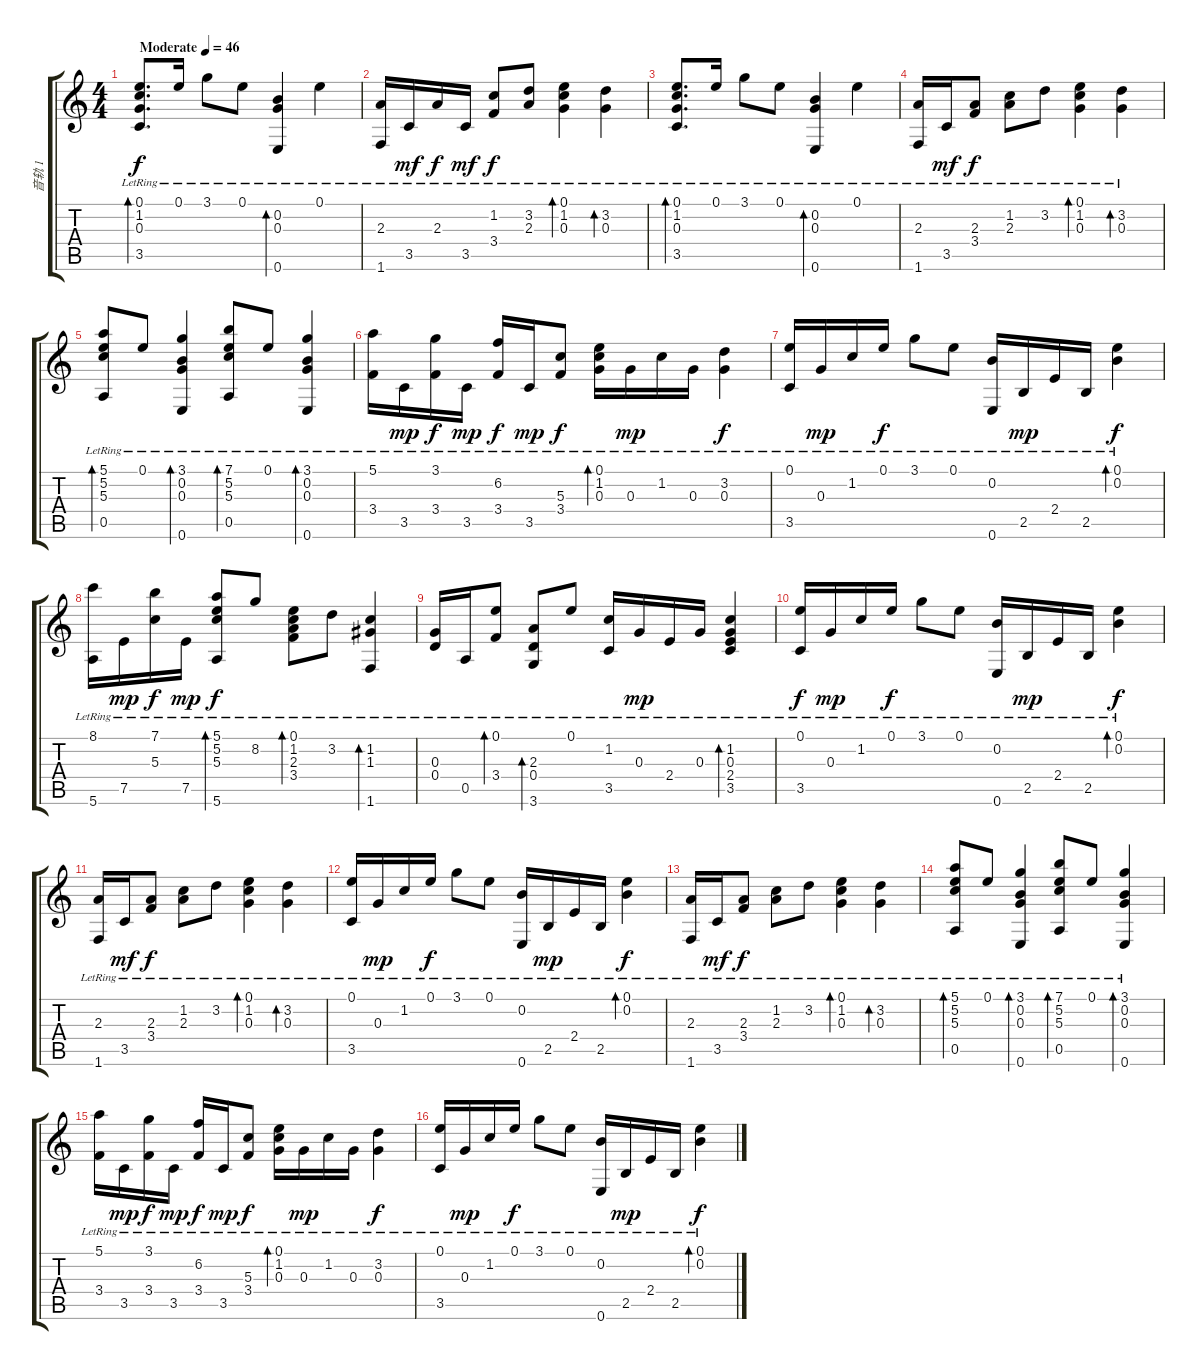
\track ("音轨 1" "音轨 1") {instrument acousticguitarsteel}
\staff {score tabs}
\tuning (E4 B3 G3 D3 A2 E2) {hide}
\ts (4 4)
\tempo (46 "Moderate")
\clef g2
\ks c
(0.1{lr} 1.2{lr} 0.3 3.5{lr}).8{d bd 60 dy f instrument acousticguitarsteel} 0.1{lr}.16 3.1{lr}.8 0.1{lr}.8 (0.2{lr} 0.3{lr} 0.6{lr}).4{bd 60} 0.1{lr}.4 |
(2.3{lr} 1.6{lr}).16 3.5{lr}.16{dy mf} 2.3{lr}.16{dy f} 3.5{lr}.16{dy mf} (1.2{lr} 3.4{lr}).8{dy f} (3.2{lr} 2.3{lr}).8 (0.1{lr} 1.2{lr} 0.3{lr}).4{bd 60} (3.2{lr} 0.3{lr}).4{bd 60} |
(0.1{lr} 1.2{lr} 0.3 3.5{lr}).8{d bd 60} 0.1{lr}.16 3.1{lr}.8 0.1{lr}.8{txt ""} (0.2{lr} 0.3{lr} 0.6{lr}).4{bd 60} 0.1{lr}.4 |
(2.3{lr} 1.6{lr}).16 3.5{lr}.16{dy mf} (2.3{lr} 3.4{lr}).8{dy f} (1.2{lr} 2.3).8 3.2{lr}.8 (0.1{lr} 1.2{lr} 0.3{lr}).4{bd 60} (3.2{lr} 0.3{lr}).4{bd 60} |
(5.1{lr} 5.2{lr} 5.3{lr} 0.5{lr}).8{bd 60} 0.1{lr}.8 (3.1{lr} 0.2{lr} 0.3{lr} 0.6{lr}).4{bd 60} (7.1{lr} 5.2{lr} 5.3{lr} 0.5{lr}).8{bd 120} 0.1{lr}.8 (3.1{lr} 0.2{lr} 0.3{lr} 0.6{lr}).4{bd 120} |
(5.1{lr} 3.4{lr}).16 3.5{lr}.16{dy mp} (3.1{lr} 3.4{lr}).16{dy f} 3.5{lr}.16{dy mp} (6.2 3.4{lr}).16{dy f} 3.5{lr}.16{dy mp} (5.3 3.4{lr}).8{dy f} (0.1{lr} 1.2{lr} 0.3{lr}).16{bd 60} 0.3{lr}.16{dy mp} 1.2{lr}.16 0.3{lr}.16 (3.2{lr} 0.3{lr}).4{dy f} |
(0.1{lr} 3.5{lr}).16 0.3{lr}.16{dy mp} 1.2{lr}.16 0.1{lr}.16{dy f} 3.1{lr}.8 0.1{lr}.8 (0.2{lr} 0.6{lr}).16 2.5{lr}.16{dy mp} 2.4{lr}.16 2.5{lr}.16 (0.1{lr} 0.2{lr}).4{bd 60 dy f} |
(8.1{lr} 5.6{lr}).16 7.5{lr}.16{dy mp} (7.1{lr} 5.3{lr}).16{dy f} 7.5{lr}.16{dy mp} (5.1{lr} 5.2{lr} 5.3{lr} 5.6{lr}).8{bd 60 dy f} 8.2{lr}.8 (0.1{lr} 1.2{lr} 2.3{lr} 3.4{lr}).8{bd 60} 3.2{lr}.8 (1.2{lr} 1.3{lr} 1.6{lr}).4{bd 60} |
(0.3{lr} 0.4{lr}).16 0.5{lr}.16 (0.1{lr} 3.4{lr}).8{bd 60} (2.3{lr} 0.4{lr} 3.6{lr}).8{bd 60} 0.1{lr}.8 (1.2{lr} 3.5{lr}).16 0.3{lr}.16{dy mp} 2.4{lr}.16 0.3{lr}.16 (1.2{lr} 0.3{lr} 2.4{lr} 3.5{lr}).4{bd 120} |
(0.1{lr} 3.5{lr}).16{dy f} 0.3{lr}.16{dy mp} 1.2{lr}.16 0.1{lr}.16{dy f} 3.1{lr}.8 0.1{lr}.8 (0.2{lr} 0.6{lr}).16 2.5{lr}.16{dy mp} 2.4{lr}.16 2.5{lr}.16 (0.1{lr} 0.2{lr}).4{bd 60 dy f} |
(2.3{lr} 1.6{lr}).16 3.5{lr}.16{dy mf} (2.3{lr} 3.4{lr}).8{dy f} (1.2{lr} 2.3{lr}).8 3.2{lr}.8 (0.1{lr} 1.2{lr} 0.3{lr}).4{bd 60} (3.2{lr} 0.3{lr}).4{bd 60} |
(0.1{lr} 3.5{lr}).16 0.3{lr}.16{dy mp} 1.2{lr}.16 0.1{lr}.16{dy f} 3.1{lr}.8 0.1{lr}.8 (0.2{lr} 0.6{lr}).16 2.5{lr}.16{dy mp} 2.4{lr}.16 2.5{lr}.16 (0.1{lr} 0.2{lr}).4{bd 60 dy f} |
(2.3{lr} 1.6{lr}).16 3.5{lr}.16{dy mf} (2.3{lr} 3.4{lr}).8{dy f} (1.2{lr} 2.3{lr}).8 3.2{lr}.8 (0.1{lr} 1.2{lr} 0.3{lr}).4{bd 60} (3.2{lr} 0.3{lr}).4{bd 60} |
(5.1{lr} 5.2{lr} 5.3{lr} 0.5{lr}).8{bd 60} 0.1{lr}.8 (3.1{lr} 0.2{lr} 0.3{lr} 0.6{lr}).4{bd 60} (7.1{lr} 5.2{lr} 5.3{lr} 0.5{lr}).8{bd 120} 0.1{lr}.8 (3.1{lr} 0.2{lr} 0.3{lr} 0.6{lr}).4{bd 120} |
(5.1{lr} 3.4{lr}).16 3.5{lr}.16{dy mp} (3.1{lr} 3.4{lr}).16{dy f} 3.5{lr}.16{dy mp} (6.2 3.4{lr}).16{dy f} 3.5{lr}.16{dy mp} (5.3 3.4{lr}).8{dy f} (0.1{lr} 1.2{lr} 0.3{lr}).16{bd 60} 0.3{lr}.16{dy mp} 1.2{lr}.16 0.3{lr}.16 (3.2{lr} 0.3{lr}).4{dy f} |
(0.1{lr} 3.5{lr}).16 0.3{lr}.16{dy mp} 1.2{lr}.16 0.1{lr}.16{dy f} 3.1{lr}.8 0.1{lr}.8 (0.2{lr} 0.6{lr}).16{txt ""} 2.5{lr}.16{dy mp} 2.4{lr}.16 2.5{lr}.16 (0.1{lr} 0.2{lr}).4{bd 60 dy f}
